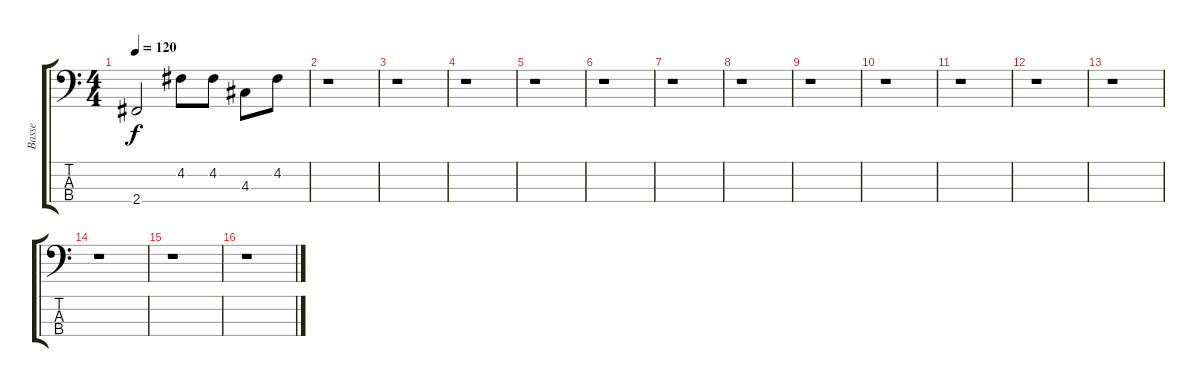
\track ("Basse" "Basse") {instrument electricbasspick}
\staff {score tabs}
\tuning (G2 D2 A1 E1) {hide}
\ts (4 4)
\tempo 120
\clef f4
\ks c
2.4.2{dy f} 4.2.8 4.2.8 4.3.8 4.2.8 |
r.1 |
r.1 |
r.1 |
r.1 |
r.1 |
r.1 |
r.1 |
r.1 |
r.1 |
r.1 |
r.1 |
r.1 |
r.1 |
r.1 |
r.1
